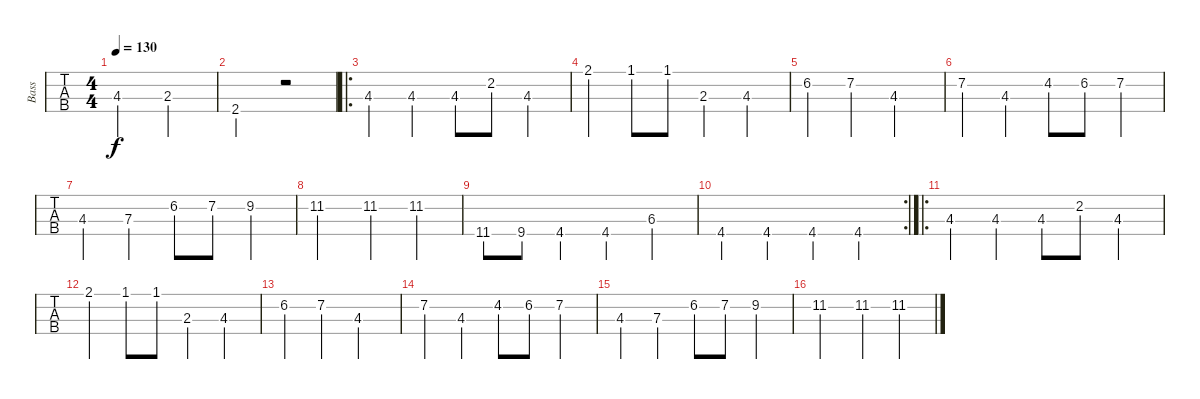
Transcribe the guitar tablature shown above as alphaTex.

\track ("Bass" "Bass") {instrument electricbasspick}
\staff {tabs}
\tuning (Eb2 Bb1 F1 C1) {hide}
\ts (4 4)
\tempo 130
\clef f4
\ks c
4.3.2{dy f} 2.3.2 |
2.4.2 r.2 |
\ro
4.3.4 4.3.4 4.3.8 2.2.8 4.3.4 |
2.1.4 1.1.8 1.1.8 2.3.4 4.3.4 |
6.2.4 7.2.4 4.3.2 |
7.2.4 4.3.4 4.2.8 6.2.8 7.2.4 |
4.3.4 7.3.4 6.2.8 7.2.8 9.2.4 |
11.2.2 11.2.4 11.2.4 |
11.4.8 9.4.8 4.4.4 4.4.4 6.3.4 |
\rc 2
4.4.4 4.4.4 4.4.4 4.4.4 |
\ro
4.3.4 4.3.4 4.3.8 2.2.8 4.3.4 |
2.1.4 1.1.8 1.1.8 2.3.4 4.3.4 |
6.2.4 7.2.4 4.3.2 |
7.2.4 4.3.4 4.2.8 6.2.8 7.2.4 |
4.3.4 7.3.4 6.2.8 7.2.8 9.2.4 |
11.2.2 11.2.4 11.2.4
